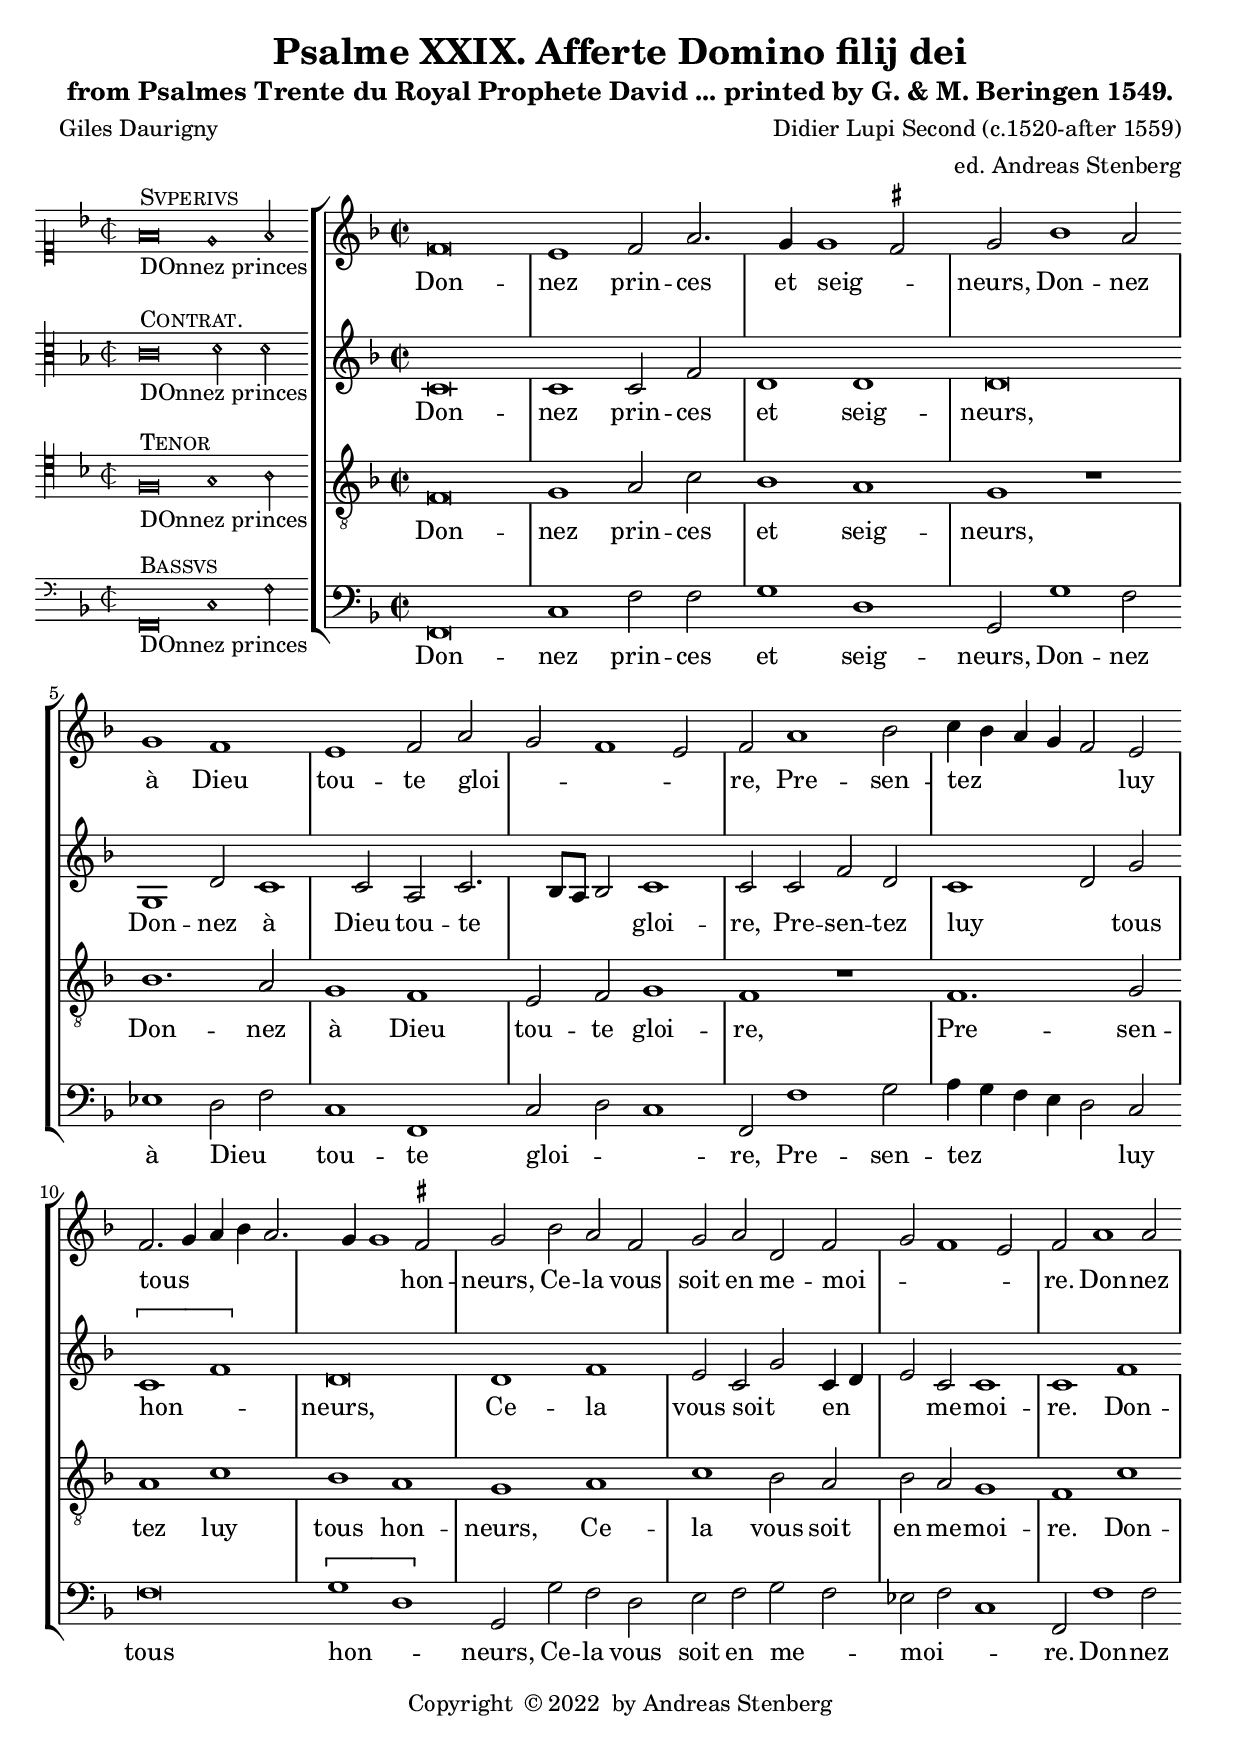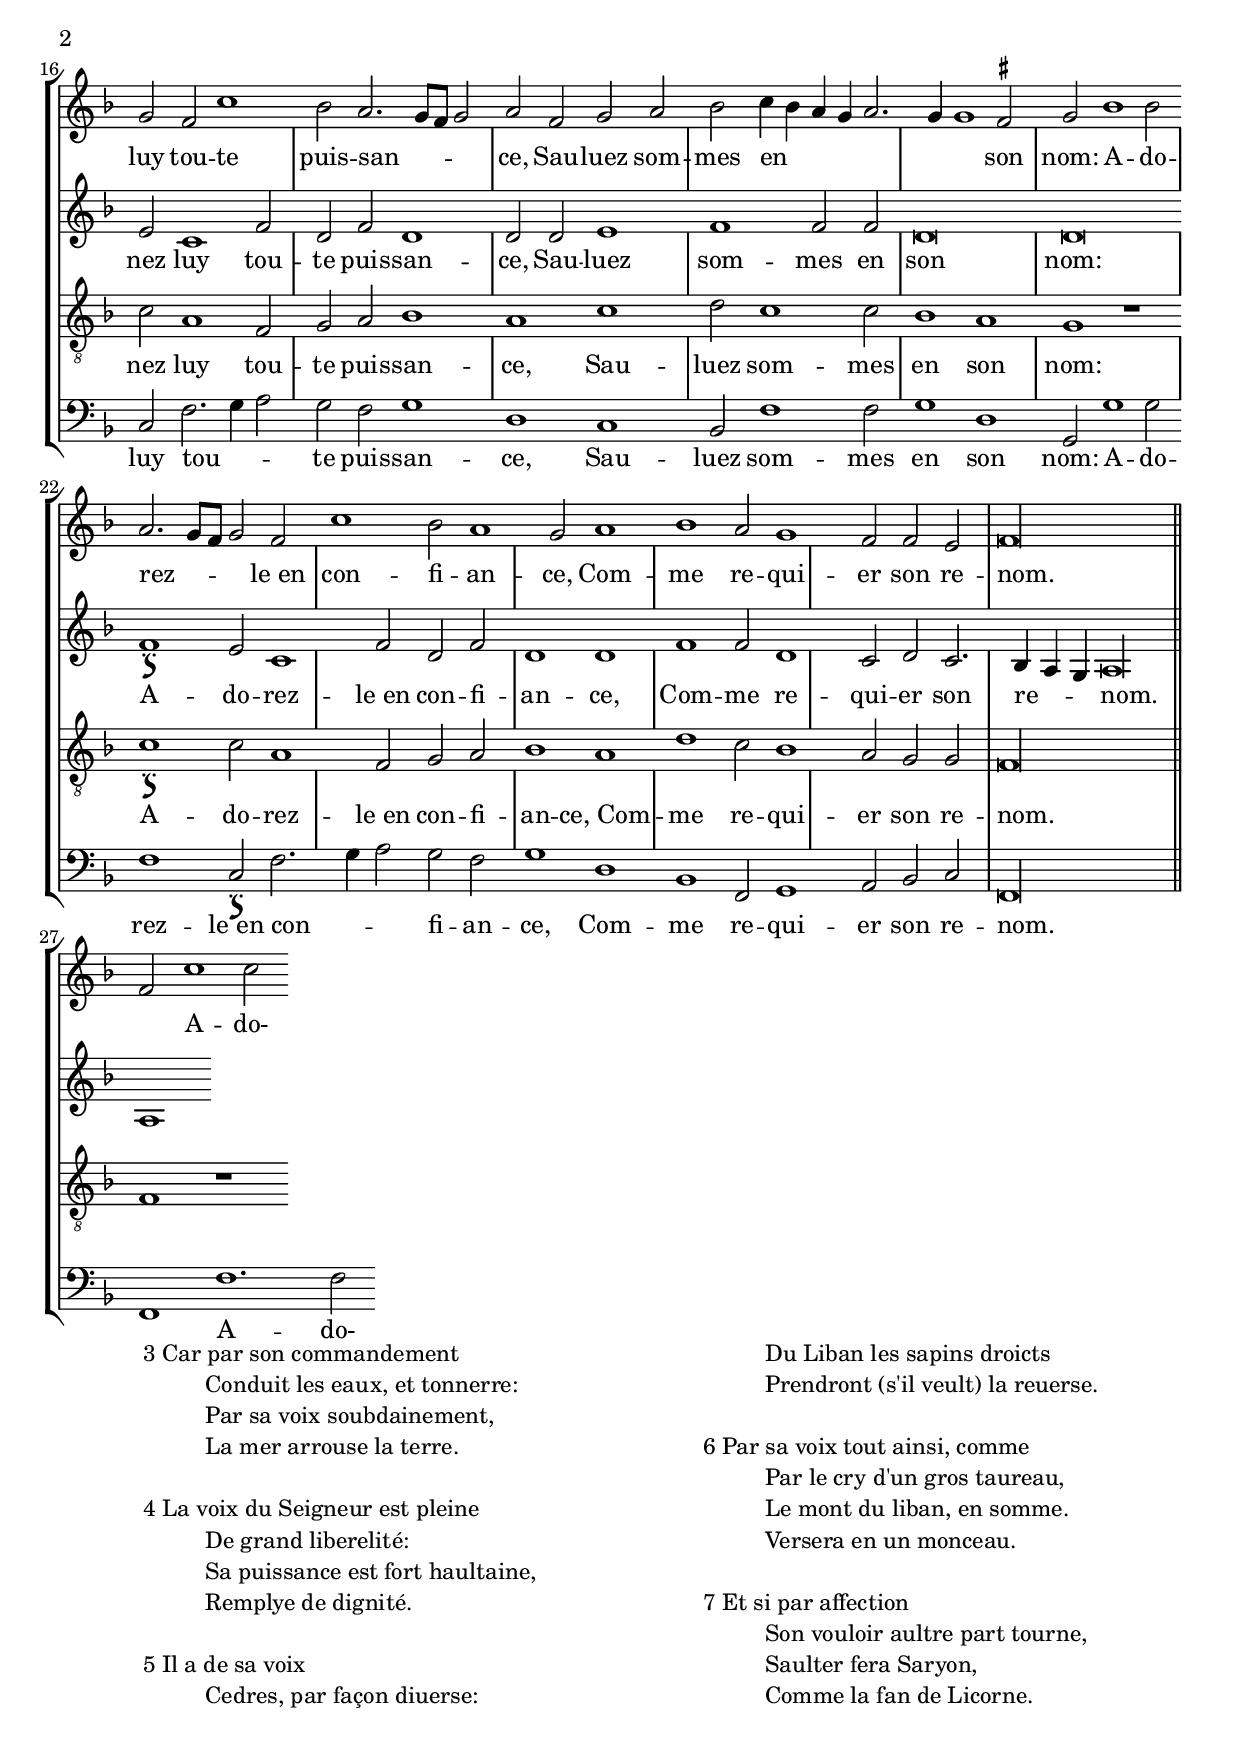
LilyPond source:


%%%%%%%%%%%%%%%%%%%%%%%%%%%%%%%%%%%%%%%%%%%%%%%%%%%%%%%%%%%%%%%%%%%
% This is a template based on the usual four part choir templater %
% where the voices have common lyrics at the the start but split  %
% to separate lyrics after a while.				  %
% This template is modyfied by AS from the one in the lilypond    %
% documentation.						  %
% This template is to be used for instance for fairly simple      %
% settings where the stanzas are set homophonicaly but twhere the %
% Chorus contains polyphony that require separate underlay for    %
% the different voices.						  %
%%%%%%%%%%%%%%%%%%%%%%%%%%%%%%%%%%%%%%%%%%%%%%%%%%%%%%%%%%%%%%%%%%%
\version "2.18.0"
\include "deutsch.ly"
ficta = \once \set suggestAccidentals =##t
timeTwo =   \set Timing.measureLength = #(ly:make-moment 2/2)
timeFour =   \set Timing.measureLength = #(ly:make-moment 4/2)
timeThree =   \set Timing.measureLength = #(ly:make-moment 6/2)


\header {
  title = \markup {
    \center-column {
      "Psalme XXIX. Afferte Domino filij dei"
      %      "Xxxx xxxx xxxxx"
      %      \vspace #0.5
    }
  }
  subtitle = "from Psalmes Trente du Royal Prophete David ... printed by G. & M. Beringen 1549."
  composer = "Didier Lupi Second (c.1520-after 1559)"
  arranger = "ed. Andreas Stenberg"
  poet = "Giles Daurigny"
  meter =""
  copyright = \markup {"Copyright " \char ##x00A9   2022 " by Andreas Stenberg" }
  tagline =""
}
global = {
  \key f \major
}

sopMusic = \relative c' {

  \set Score.tempoHideNote = ##t
  \tempo 1 = 76
  \time 2/2
  \override Staff.BarLine.transparent = ##t
  \timeFour
  f\breve
  e1 f2 a2.
  g4 g1\melisma \ficta fis2\melismaEnd
  g2 b1 a2
  g1 f1
  e1 f2 a2\melisma
  g2 f1 e2\melismaEnd
  f2 a1 b2
  c4\melisma b4 a4 g4 f2\melismaEnd e2
  f2. \melisma g4 a4 b4 a2.
  g4 g1\melismaEnd \ficta fis2

  g2 b2 a2 f2
  g2 a2 d,2 f2\melisma
  g2 f1 e2\melismaEnd
  f2 a1 a2
  g2 f2 c'1
  b2 a2.\melisma g8 f8 g2\melismaEnd
  a2 f2 g2 a2

  b2 c4\melisma b4 a4 g4 a2.
  g4 g1\melismaEnd \ficta fis2
  g2 b1 b2


}
sopPR = \relative c' {
  a'2.\melisma g8 f8 g2\melismaEnd f2

  c'1 b2 a1
  g2 a1
  b1 a2 g1
  f2 f2 e2
    \once \revert Staff.BarLine.transparent

}
sopFinI = \relative c' {
  \cadenzaOn
  f\longa
    \once \revert Staff.BarLine.transparent
  \bar "||"
}
sopFinII = \relative c' {
  f2 c'1 c2
}
sopWords = \lyricmode {
  Don -- nez prin -- ces et seig -- neurs,
  Don -- nez à Dieu tou -- te gloi -- re,
  Pre -- sen -- tez luy tous hon -- neurs,
  Ce -- la vous soit en me -- moi -- re.
  Don -- nez luy tou -- te puis -- san -- ce,
  Sau -- luez som -- mes en son nom:
  A -- do -- rez -- le_en con -- fi -- an -- ce,
  Com -- me re -- qui -- er son re -- nom.
  _ A -- do-
}
altoMusic = \relative c' {
  \override Staff.BarLine.transparent = ##t
  c\breve
  c1 c2 f2
  d1 d1
  d\breve
  g,1 d'2 c1
  c2 a2 c2.\melisma
  b8 a8 b2\melismaEnd c1
  c2 c2 f2 d2
  c1\melisma d2\melismaEnd g2
  \[c,1\melisma f\melismaEnd\]
  d\breve
  d1 f1
  e2 c2\melisma g'2\melismaEnd c,4\melisma d4

  e2\melismaEnd c2 c1
  c1 f1
  e2 c1 f2
  d2 f2 d1
  d2 d2  e1
  f1 f2 f2
  d\breve
  d\breve
}
altoPR = \relative c' {
  f1_\signumcongruentiae e2 c1
  f2 d2 f2
  d1 d1
  f1 f2 d1
  c2 d2 c2. b4\melisma
  a4 g4\melismaEnd
  \once   \revert Staff.BarLine.transparent

}
altoFinI = \relative c' {
  a\longa*3/4
  \once   \revert Staff.BarLine.transparent

}
altoFinII = \relative c' {
  a1
}
altoWords = \lyricmode {
  Com -- ment
}
tenorMusic = \relative c {
  \clef "G_8"
  \override Staff.BarLine.transparent = ##t
  f\breve
  g1 a2 c2
  b1 a1
  g1 r1
  b1. a2
  g1 f1
  e2 f2 g1
  f1 r1
  f1. g2
  a1 c1
  b1 a1
  g1 a1
  c1 b2 a2
  b2 a2 g1
  f1

  c'1
  c2 a1 f2
  g2 a2 b1
  a1 c1
  d2 c1 c2
  b1 a1
  g1 r1


}

tenorPR = \relative c {
  c'1_\signumcongruentiae c2 a1
  f2 g2 a2
  b1 a1
  d1 c2 b1 a2
  g2 g2
 \once \revert Staff.BarLine.transparent

}
tenorFinI = \relative c {
  f\longa
  \once \revert Staff.BarLine.transparent
}
tenorFinII = \relative c {
  f1 r1
}
tenorWords = \lyricmode {
    Don -- nez prin -- ces et seig -- neurs,
  Don -- nez à Dieu tou -- te gloi -- re,
  Pre -- sen -- tez luy tous hon -- neurs,
  Ce -- la vous soit en me -- moi -- re.
  Don -- nez luy tou -- te puis -- san -- ce,
  Sau -- luez som -- mes en son nom:
  A -- do -- rez -- le_en con -- fi -- an -- ce,_Com --
  me re -- qui -- er son re -- nom.
  _ A -- do-

}
bassMusic = \relative c {
  \override Staff.BarLine.transparent = ##t
  f,\breve
  c'1 f2 f2
  g1 d1
  g,2 g'1 f2
  es1 d2\melisma f2\melismaEnd
  c1 f,1
  c'2\melisma d2 c1\melismaEnd
  f,2 f'1 g2
 a4\melisma g4 f4 e4 d2\melismaEnd c2
 f\breve
 \[g1\melisma d1\melismaEnd \]
 g,2 g'2 f2 d2

 e2 f2 g2\melisma f2\melismaEnd
 es2\melisma f2 c1\melismaEnd
 f,2 f'1 f2
 c2 f2.\melisma g4 a2\melismaEnd
 g2 f2 g1
 d1 c1
 b2 f'1 f2
 g1 d1
 g,2 g'1 g2
 f1

}
bassPR = \relative c {
  c2_\signumcongruentiae f2.\melisma
  g4 a2\melismaEnd g2 f2
  g1 d1
  b1

  f2 g1 a2
  b2 c2
  \once   \revert Staff.BarLine.transparent

}
bassFinI = \relative c {
  f,\longa
  \once   \revert Staff.BarLine.transparent

}
bassFinII = \relative c {
  f,1 f'1. f2
}
bassWords = \lyricmode {
  Com -- ment
}
incipitDiscantus = \markup {
  \score {
    {
      %      \set Staff.instrumentName = #"Tenor "
      \override NoteHead.style = #'neomensural
      \override Rest.style = #'neomensural
      \override Staff.TimeSignature.style = #'mensural
      \cadenzaOn
      \clef "petrucci-c1"
      \key f \major
      \time 2/2

      f'\breve^\markup { \smallCaps"Svperivs"} _"DOnnez princes"
      e'1 f'2
    }
    \layout {
      \context {
        \Voice
        \remove "Ligature_bracket_engraver"
        \consists "Mensural_ligature_engraver"
      }
      line-width = 4.5\cm
    }
  }
}


incipitAltus = \markup {
  \score {
    {
      %      \set Staff.instrumentName = #"Tenor "
      \override NoteHead.style = #'neomensural
      \override Rest.style = #'neomensural
      \override Staff.TimeSignature.style = #'mensural
      \cadenzaOn
      \clef "petrucci-c3"
      \key f \major
      \time 2/2
      c'\breve^\markup \smallCaps"Contrat."_"DOnnez princes"
      d'2 d'2
    }
    \layout {
      \context {
        \Voice
        \remove "Ligature_bracket_engraver"
        \consists "Mensural_ligature_engraver"
      }
      line-width = 4.5\cm
    }
  }
}


incipitTenor = \markup {
  \score {
    {
      %      \set Staff.instrumentName = #"Tenor "
      \override NoteHead.style = #'neomensural
      \override Rest.style = #'neomensural
      \override Staff.TimeSignature.style = #'mensural
      \cadenzaOn
      \clef "petrucci-c4"
      \key f \major
      \time 2/2
      f\breve^\markup \smallCaps"Tenor" _"DOnnez princes"
      g1 a2
    }
    \layout {
      \context {
        \Voice
        \remove "Ligature_bracket_engraver"
        \consists "Mensural_ligature_engraver"
      }
      line-width = 5.0\cm
    }
  }
}
#(append! supported-clefs '(("mensural-f3" . ("clefs.mensural.f" 0 0))))

incipitBassus = \markup {
  \score {
    {
      %      \set Staff.instrumentName = #"Tenor "
      \override NoteHead.style = #'neomensural
      \override Rest.style = #'neomensural
      \override Staff.TimeSignature.style = #'mensural
      \cadenzaOn
      \clef "mensural-f"
      \key f \major
      \time 2/2
      f,\breve^\markup \smallCaps"Bassvs"_"DOnnez princes"
      c1 f2
    }
    \layout {
      \context {
        \Voice
        \remove "Ligature_bracket_engraver"
        \consists "Mensural_ligature_engraver"
      }
      line-width = 4.5\cm
    }
  }
}



\score {
  <<
    \new StaffGroup \with {
      \override VerticalAxisGroup.staff-staff-spacing = #'((basic-distance . 12))
    } <<
      \new Staff = treble <<
        \set Staff.instrumentName = \incipitDiscantus
        \new Voice = "sopranos" {
          \set  Staff.midiInstrument ="choir aahs"
          %	\voiceOne
          << \global { \sopMusic \sopPR \sopFinI  \sopFinII } >>
        }
      >>
      \new Lyrics = sopranos { s1 }

      \new Staff = "medius" <<
        \set Staff.instrumentName = \incipitAltus

        \new Voice = "altos" {
          %	\voiceTwo
          \set  Staff.midiInstrument ="choir aahs"
          << \global { \altoMusic \altoPR \altoFinI \altoFinII } >>
        }
      >>

      \new Lyrics = "altos" { s1 }
      \new Staff = tenors <<
        \set Staff.instrumentName = \incipitTenor

        \clef "treble"
        \new Voice = "tenors" {
          \set  Staff.midiInstrument ="choir aahs"
          %	\voiceOne
          << \global { \tenorMusic \tenorPR \tenorFinI \tenorFinII } >>
        }
      >>
      \new Lyrics = "tenors" { s1 }

      \new Staff ="basses" {
        \set Staff.instrumentName = \incipitBassus

        \new Voice = "basses" {
          \set  Staff.midiInstrument ="choir aahs"
          \clef "bass"
          %	\voiceTwo
          << \global { \bassMusic \bassPR \bassFinI \bassFinII } >>
        }
      }
    >>
    \new Lyrics = basses { s1 }
%% Comment in and out as needed
    \context Lyrics = sopranos \lyricsto sopranos \sopWords
    \context Lyrics = altos \lyricsto altos \sopWords
%    \context Lyrics = altos \lyricsto altos \altoWords
%    \context Lyrics = tenors \lyricsto tenors \sopWords
    \context Lyrics = tenors \lyricsto tenors \tenorWords
    \context Lyrics = basses \lyricsto basses \sopWords
%    \context Lyrics = basses \lyricsto basses \bassWords
  >>
  \layout {
    \context {
      \Score
      % no bars in staves
      %      \override BarLine.transparent = ##t

    }
    % the next three instructions keep the lyrics between the bar lines
    \context {
      \Lyrics
      \consists "Bar_engraver"
      \override BarLine.transparent = ##t
    }
    \context {
      \StaffGroup
      \consists "Separating_line_group_engraver"
    }
    \context {
      \Voice
      % no slurs
      \override Slur.transparent = ##t
      % Comment in the below "\remove" command to allow line
      % breaking also at those barlines where a note overlaps
      % into the next bar.  The command is commented out in this
      % short example score, but especially for large scores, you
      % will typically yield better line breaking and thus improve
      % overall spacing if you comment in the following command.
      %\remove "Forbid_line_break_engraver"
    }
    indent = 4.5\cm
  }

}

\markup {
  \column {
   \fill-line {
            \null
      \column {
        \line { 3 Car par son commandement }
        \line { \hspace #6 Conduit les eaux, et tonnerre: }
        \line { \hspace #6 Par sa voix soubdainement, }
        \line { \hspace #6 La mer arrouse la terre. }

        \vspace #1.0

        \line { 4 La voix du Seigneur est pleine }
        \line { \hspace #6 De grand liberelité: }
        \line { \hspace #6 Sa puissance est fort haultaine, }
        \line { \hspace #6 Remplye de dignité. }

        \vspace #1.0

        \line { 5 Il a de sa voix }
        \line { \hspace #6 Cedres, par façon diuerse: }

      }

      \null

      \column {

        \line { \hspace #6 Du Liban les sapins droicts }
        \line { \hspace #6 Prendront (s'il veult) la reuerse. }

        \vspace #1.0

        \line { 6 Par sa voix tout ainsi, comme }
        \line { \hspace #6 Par le cry d'un gros taureau, }
        \line { \hspace #6 Le mont du liban, en somme. }
        \line { \hspace #6 Versera en un monceau. }

        \vspace #1.0

        \line { 7 Et si par affection }
        \line { \hspace #6 Son vouloir aultre part tourne, }
        \line { \hspace #6 Saulter fera Saryon, }
        \line { \hspace #6 Comme la fan de Licorne. }

      }

     \null

    }
  }
}
\pageBreak
\markup {
  \column {

    \vspace #1

    \fill-line {
      \null
      \column {

        \line { 8 Sa voix est plus vehemente, }
        \line { \hspace #6 Qu'un glaiue trenchant, et craincte: }
        \line { \hspace #6 Elle appaise la tourmente, }
        \line { \hspace #6 Et du feu la flamme estainct. }

        \vspace #1.0

        \line { 9 La voix de Dieu fait trembler }
        \line { \hspace #6 Lieux qui sont inhabitables, }
        \line { \hspace #6 Et de Kades fait troubler }
        \line { \hspace #6 Les deserts espouuentables. }

        \vspace #1.0

        \line { 10 Sa voix (comme chose estrange) }
        \line { \hspace #6 Rompt aux cerfz courses et saults: }
      }
      \null
            \column {

        \line { \hspace #6 Toute chose à sa louenge }
        \line { \hspace #6 Obeyst, par monts, et vaultx. }

        \vspace #1.0

        \line { 11 Les deluges fait cesser, }
        \line { \hspace #6 Garde royaumes, prouinces, }
        \line { \hspace #6 Les deffend sans les laiser, }
        \line { \hspace #6 Comme Roy des Roys et princes. }

        \vspace #1.0

                    \line { 12 Il donne à son peuple force, }
        \line { \hspace #6 Heureux le rend par sa voix: }
        \line { \hspace #6 Il le fait bon, et s'efforce, }
        \line { \hspace #6 De l'entretenir en pair. }

        \vspace #1.0
}
      \null
    }
  }
}
\score {
  <<
    \new StaffGroup <<
      \new Staff = treble <<
        \set Staff.instrumentName = \incipitDiscantus
        \new Voice = "sopranos" {
          \set  Staff.midiInstrument ="choir aahs"
          %	\voiceOne
          << \global { \sopMusic \sopPR \sopFinII \sopPR \sopFinI } >>
        }
      >>
      \new Lyrics = sopranos { s1 }

      \new Staff = "medius" <<
        \set Staff.instrumentName = \incipitAltus

        \new Voice = "altos" {
          %	\voiceTwo
          \set  Staff.midiInstrument ="choir aahs"
          << \global { \altoMusic \altoPR \altoFinII \altoPR \altoFinI } >>
        }
      >>

      \new Lyrics = "altos" { s1 }
      \new Staff = tenors <<
        \set Staff.instrumentName = \incipitTenor

        \clef "treble"
        \new Voice = "tenors" {
          \set  Staff.midiInstrument ="choir aahs"
          %	\voiceOne
          << \global { \tenorMusic \tenorPR \tenorFinII \tenorPR \tenorFinI } >>
        }
      >>
      \new Lyrics = "tenors" { s1 }

      \new Staff ="basses" {
        \set Staff.instrumentName = \incipitBassus

        \new Voice = "basses" {
          \set  Staff.midiInstrument ="choir aahs"
          \clef "G_8"
          %	\voiceTwo
          << \global { \bassMusic \bassPR \bassFinII \bassPR \bassFinI } >>
        }
      }
    >>
    \new Lyrics = basses { s1 }

    \context Lyrics = sopranos \lyricsto sopranos \sopWords
    \context Lyrics = altos \lyricsto altos \altoWords
    \context Lyrics = tenors \lyricsto tenors \tenorWords
    \context Lyrics = basses \lyricsto basses \bassWords
  >>
  \midi {}
}
\paper {
  ragged-bottom = ##t
  ragged-last-bottom = ##t
  ragged-last = ##t
}

%{
convert-ly.py (GNU LilyPond) 2.18.2  convert-ly.py: Processing `'...
Applying conversion: 2.15.7, 2.15.9, 2.15.10, 2.15.16, 2.15.17,
2.15.18, 2.15.19, 2.15.20, 2.15.25, 2.15.32, 2.15.39, 2.15.40,
2.15.42, 2.15.43, 2.16.0, 2.17.0, 2.17.4, 2.17.5, 2.17.6, 2.17.11,
2.17.14, 2.17.15, 2.17.18, 2.17.19, 2.17.20, 2.17.25, 2.17.27,
2.17.29, 2.17.97, 2.18.0
%}
